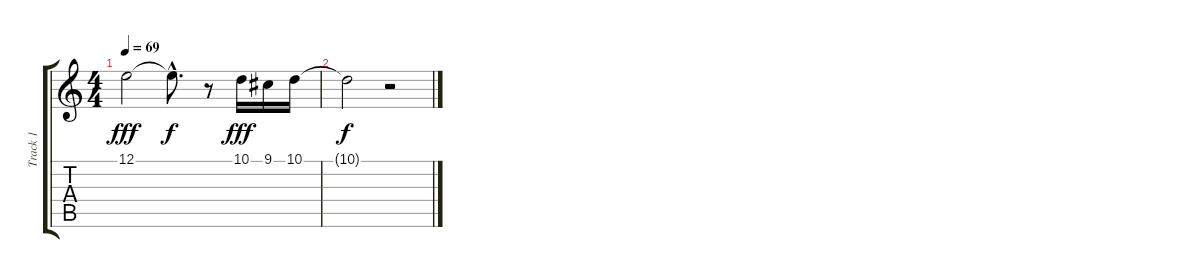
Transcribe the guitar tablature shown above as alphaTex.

\track ("Track 1" "Track 1") {instrument lead1square}
\staff {score tabs}
\tuning (E4 B3 G3 D3 A2 E2) {hide}
\ts (4 4)
\tempo 69
\clef g2
\ks c
12.1.2{dy fff} 12.1{hac t}.8{d dy f} r.8 10.1.16{dy fff} 9.1.16 10.1.16 |
10.1{t}.2{dy f} r.2
